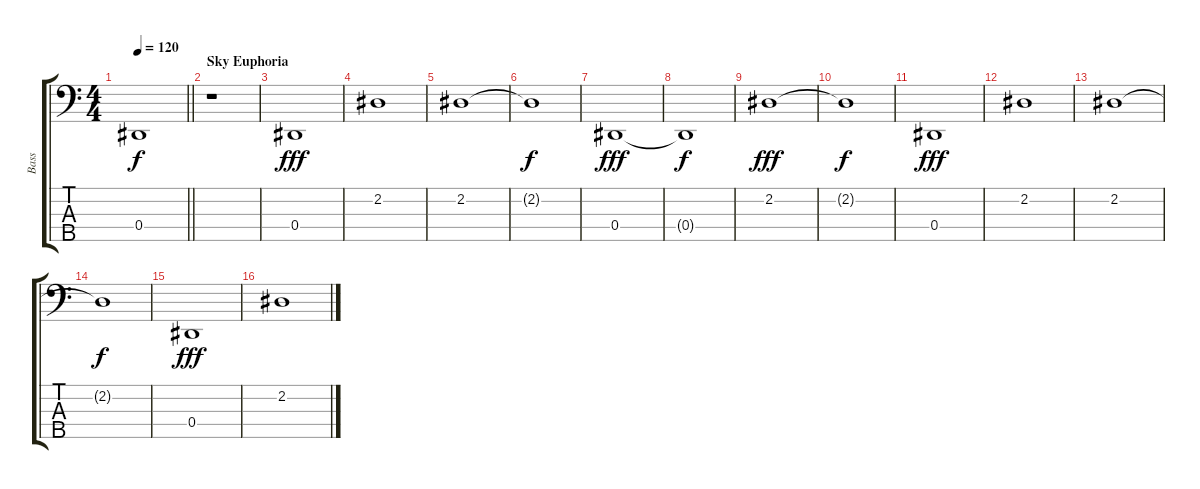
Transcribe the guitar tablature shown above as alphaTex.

\track ("Bass" "Bass") {instrument electricbassfinger}
\staff {score tabs}
\tuning (Gb2 Db2 Ab1 Eb1 Bb0) {hide}
\ts (4 4)
\tempo 120
\clef f4
\barLineRight lightlight
\ks c
0.4{t}.1{dy f} |
\section ("" "Sky Euphoria")
r.1 |
0.4.1{dy fff} |
2.2.1 |
2.2.1 |
2.2{t}.1{dy f} |
0.4.1{dy fff} |
0.4{t}.1{dy f} |
2.2.1{dy fff} |
2.2{t}.1{dy f} |
0.4.1{dy fff} |
2.2.1 |
2.2.1 |
2.2{t}.1{dy f} |
0.4.1{dy fff} |
2.2.1
